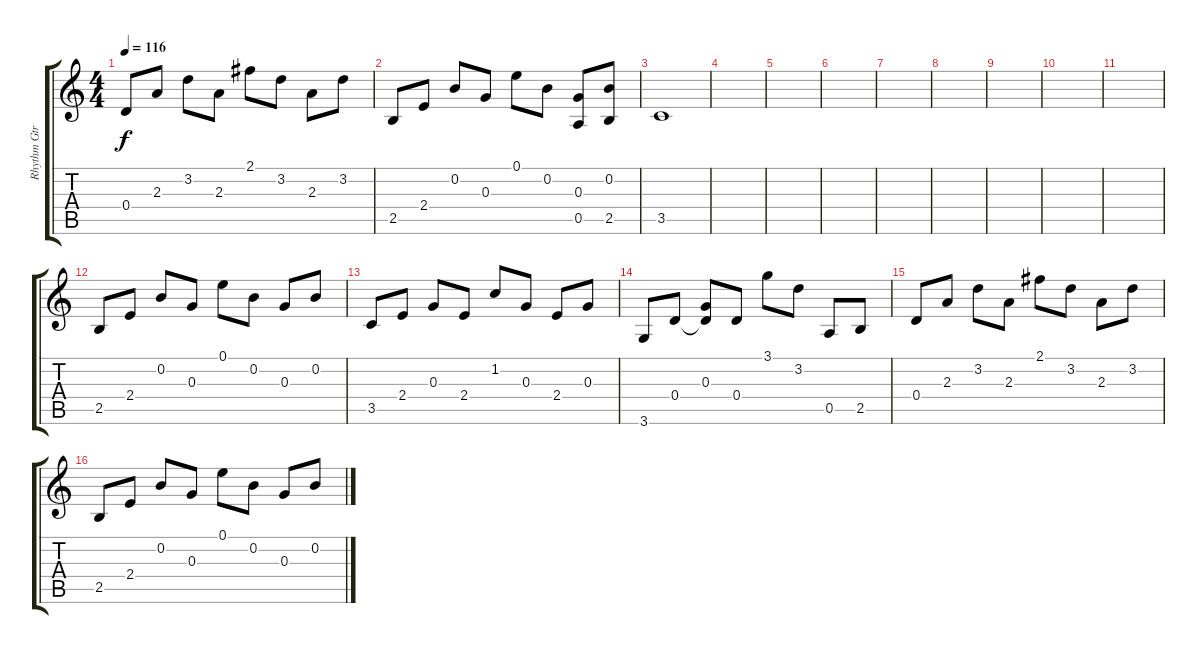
\track ("Rhythm Gtr 2" "Rhythm Gtr") {instrument acousticguitarsteel}
\staff {score tabs}
\tuning (E4 B3 G3 D3 A2 E2) {hide}
\ts (4 4)
\tempo 116
\clef g2
\ks c
0.4.8{dy f} 2.3.8 3.2.8 2.3.8 2.1.8 3.2.8 2.3.8 3.2.8 |
2.5.8 2.4.8 0.2.8 0.3.8 0.1.8 0.2.8 (0.3 0.5).8 (0.2 2.5).8 |
3.5.1 |
|
|
|
|
|
|
|
|
2.5.8 2.4.8 0.2.8 0.3.8 0.1.8 0.2.8 0.3.8 0.2.8 |
3.5.8 2.4.8 0.3.8 2.4.8 1.2.8 0.3.8 2.4.8 0.3.8 |
3.6.8 0.4.8 (0.3 0.4{t}).8 0.4.8 3.1.8 3.2.8 0.5.8 2.5.8 |
0.4.8 2.3.8 3.2.8 2.3.8 2.1.8 3.2.8 2.3.8 3.2.8 |
2.5.8 2.4.8 0.2.8 0.3.8 0.1.8 0.2.8 0.3.8 0.2.8
